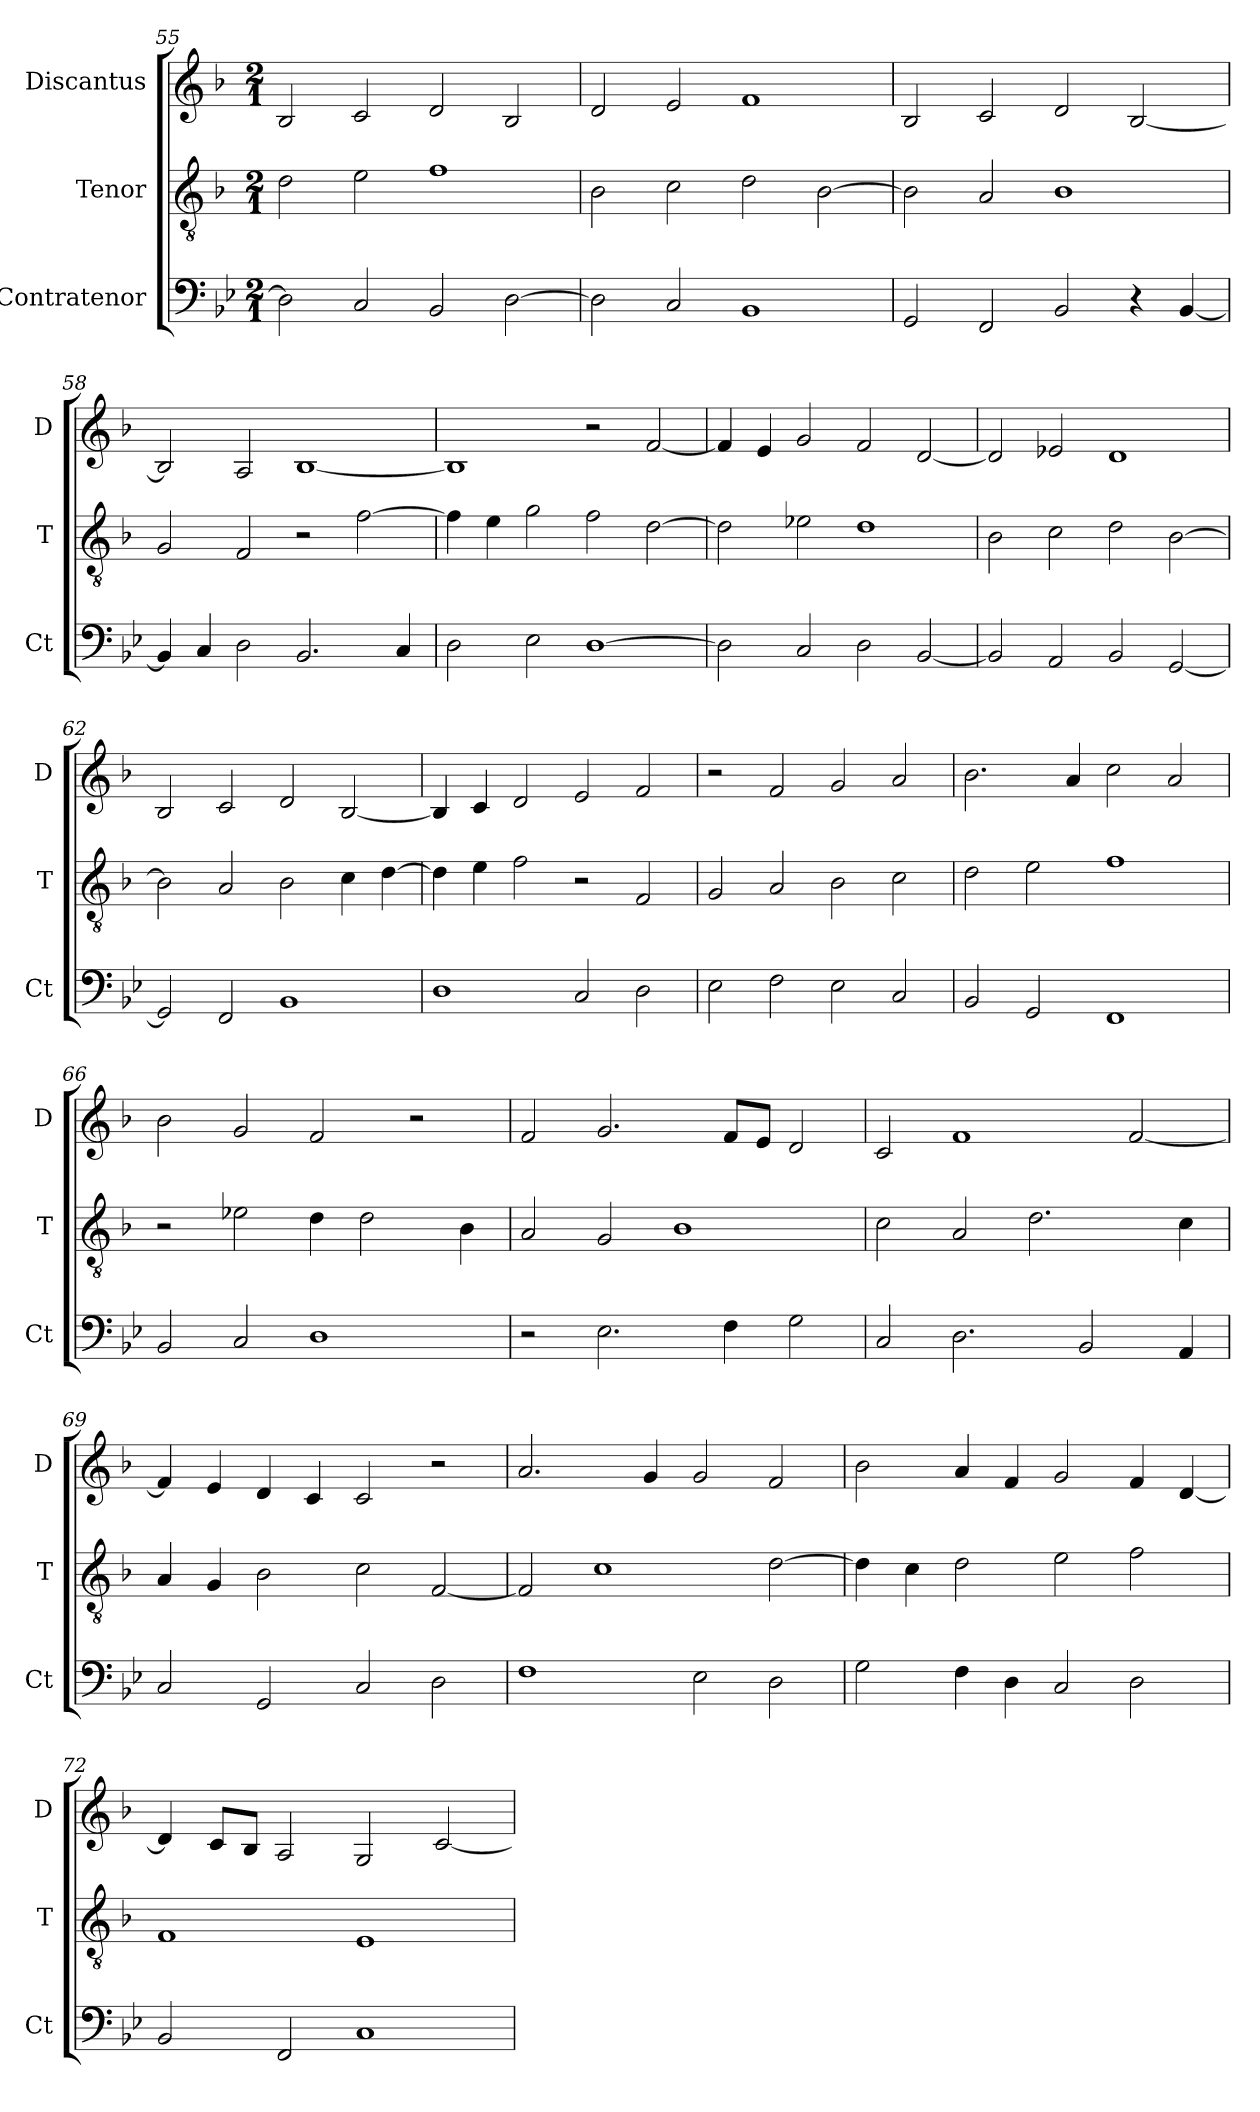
**kern	**kern	**kern
*part3	*part2	*part1
*staff3	*staff2	*staff1
*I"Contratenor	*I"Tenor	*I"Discantus
*I'Ct	*I'T	*I'D
*clefF4	*clefGv2	*clefG2
*k[b-e-]	*k[b-]	*k[b-]
*M2/1	*M2/1	*M2/1
=55	=55	=55
2D\]	2d\	2B-/
2C/	2e\	2c/
2BB-/	1f	2d/
[2D\	.	2B-/
=56	=56	=56
2D\]	2B-\	2d/
2C/	2c\	2e/
1BB-	2d\	1f
.	[2B-\	.
=57	=57	=57
2GG/	2B-\]	2B-/
2FF/	2A/	2c/
2BB-/	1B-	2d/
4r	.	[2B-/
[4BB-/	.	.
=58	=58	=58
4BB-/]	2G/	2B-/]
4C/	.	.
2D\	2F/	2A/
2.BB-/	2r	[1B-
.	[2f\	.
4C/	.	.
=59	=59	=59
2D\	4f\]	1B-]
.	4e\	.
2E-\	2g\	.
[1D	2f\	2r
.	[2d\	[2f/
=60	=60	=60
2D\]	2d\]	4f/]
.	.	4e/
2C/	2e-X\	2g/
2D\	1d	2f/
[2BB-/	.	[2d/
=61	=61	=61
2BB-/]	2B-\	2d/]
2AA/	2c\	2e-X/
2BB-/	2d\	1d
[2GG/	[2B-\	.
=62	=62	=62
2GG/]	2B-\]	2B-/
2FF/	2A/	2c/
1BB-	2B-\	2d/
.	4c\	[2B-/
.	[4d\	.
=63	=63	=63
1D	4d\]	4B-/]
.	4e\	4c/
.	2f\	2d/
2C/	2r	2e/
2D\	2F/	2f/
=64	=64	=64
2E-\	2G/	2r
2F\	2A/	2f/
2E-\	2B-\	2g/
2C/	2c\	2a/
=65	=65	=65
2BB-/	2d\	2.b-\
2GG/	2e\	.
.	.	4a/
1FF	1f	2cc\
.	.	2a/
=66	=66	=66
2BB-/	2r	2b-\
2C/	2e-X\	2g/
1D	4d\	2f/
.	2d\	.
.	.	2r
.	4B-\	.
=67	=67	=67
2r	2A/	2f/
2.E-\	2G/	2.g/
.	1B-	.
4F\	.	8f/L
.	.	8e/J
2G\	.	2d/
=68	=68	=68
2C/	2c\	2c/
2.D\	2A/	1f
.	2.d\	.
2BB-/	.	.
.	.	[2f/
4AA/	4c\	.
=69	=69	=69
2C/	4A/	4f/]
.	4G/	4e/
2GG/	2B-\	4d/
.	.	4c/
2C/	2c\	2c/
2D\	[2F/	2r
=70	=70	=70
1F	2F/]	2.a/
.	1c	.
.	.	4g/
2E-\	.	2g/
2D\	[2d\	2f/
=71	=71	=71
2G\	4d\]	2b-\
.	4c\	.
4F\	2d\	4a/
4D\	.	4f/
2C/	2e\	2g/
2D\	2f\	4f/
.	.	[4d/
=72	=72	=72
2BB-/	1F	4d/]
.	.	8c/L
.	.	8B-/J
2FF/	.	2A/
1C	1E	2G/
.	.	[2c/
=	=	=
*-	*-	*-
